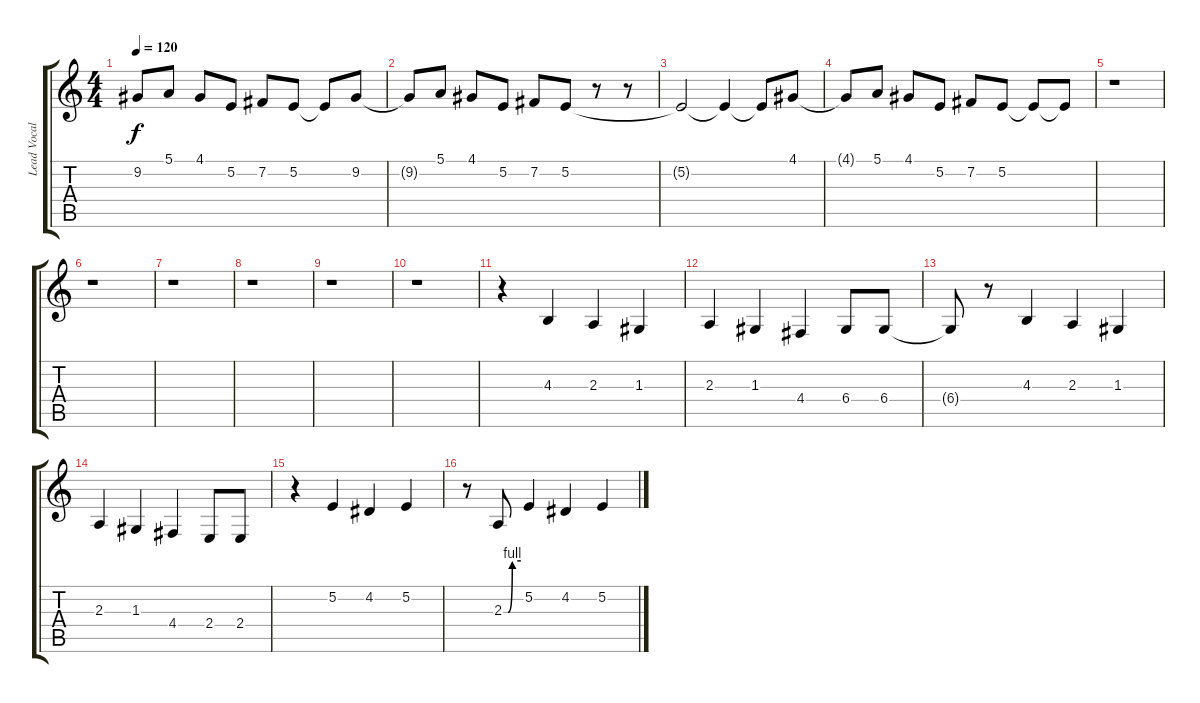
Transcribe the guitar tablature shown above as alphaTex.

\track ("Lead Vocal" "Lead Vocal") {instrument lead2sawtooth}
\staff {score tabs}
\tuning (E4 B3 G3 D3 A2 E2) {hide}
\ts (4 4)
\tempo 120
\clef g2
\ks c
9.2{t}.8{dy f} 5.1.8 4.1.8 5.2.8 7.2.8 5.2.8 5.2{t}.8 9.2.8 |
9.2{t}.8 5.1.8 4.1.8 5.2.8 7.2.8 5.2.8 r.8 r.8 |
5.2{t}.2 5.2{t}.4 5.2{t}.8 4.1.8{balance 13} |
4.1{t}.8 5.1.8{balance 13} 4.1.8{balance 13} 5.2.8{balance 13} 7.2.8{balance 13} 5.2.8{balance 13} 5.2{t}.8{balance 13} 5.2{t}.8{balance 13} |
r.1 |
r.1 |
r.1 |
r.1 |
r.1 |
r.1 |
r.4 4.3.4{balance 8} 2.3.4 1.3.4 |
2.3.4 1.3.4 4.4.4 6.4.8 6.4.8 |
6.4{t}.8 r.8 4.3.4 2.3.4 1.3.4 |
2.3.4 1.3.4 4.4.4 2.4.8 2.4.8 |
r.4 5.2.4 4.2.4 5.2.4 |
r.8 2.3{be (custom 0 0 15 0 30 4 60 4)}.8 5.2.4 4.2.4 5.2.4
